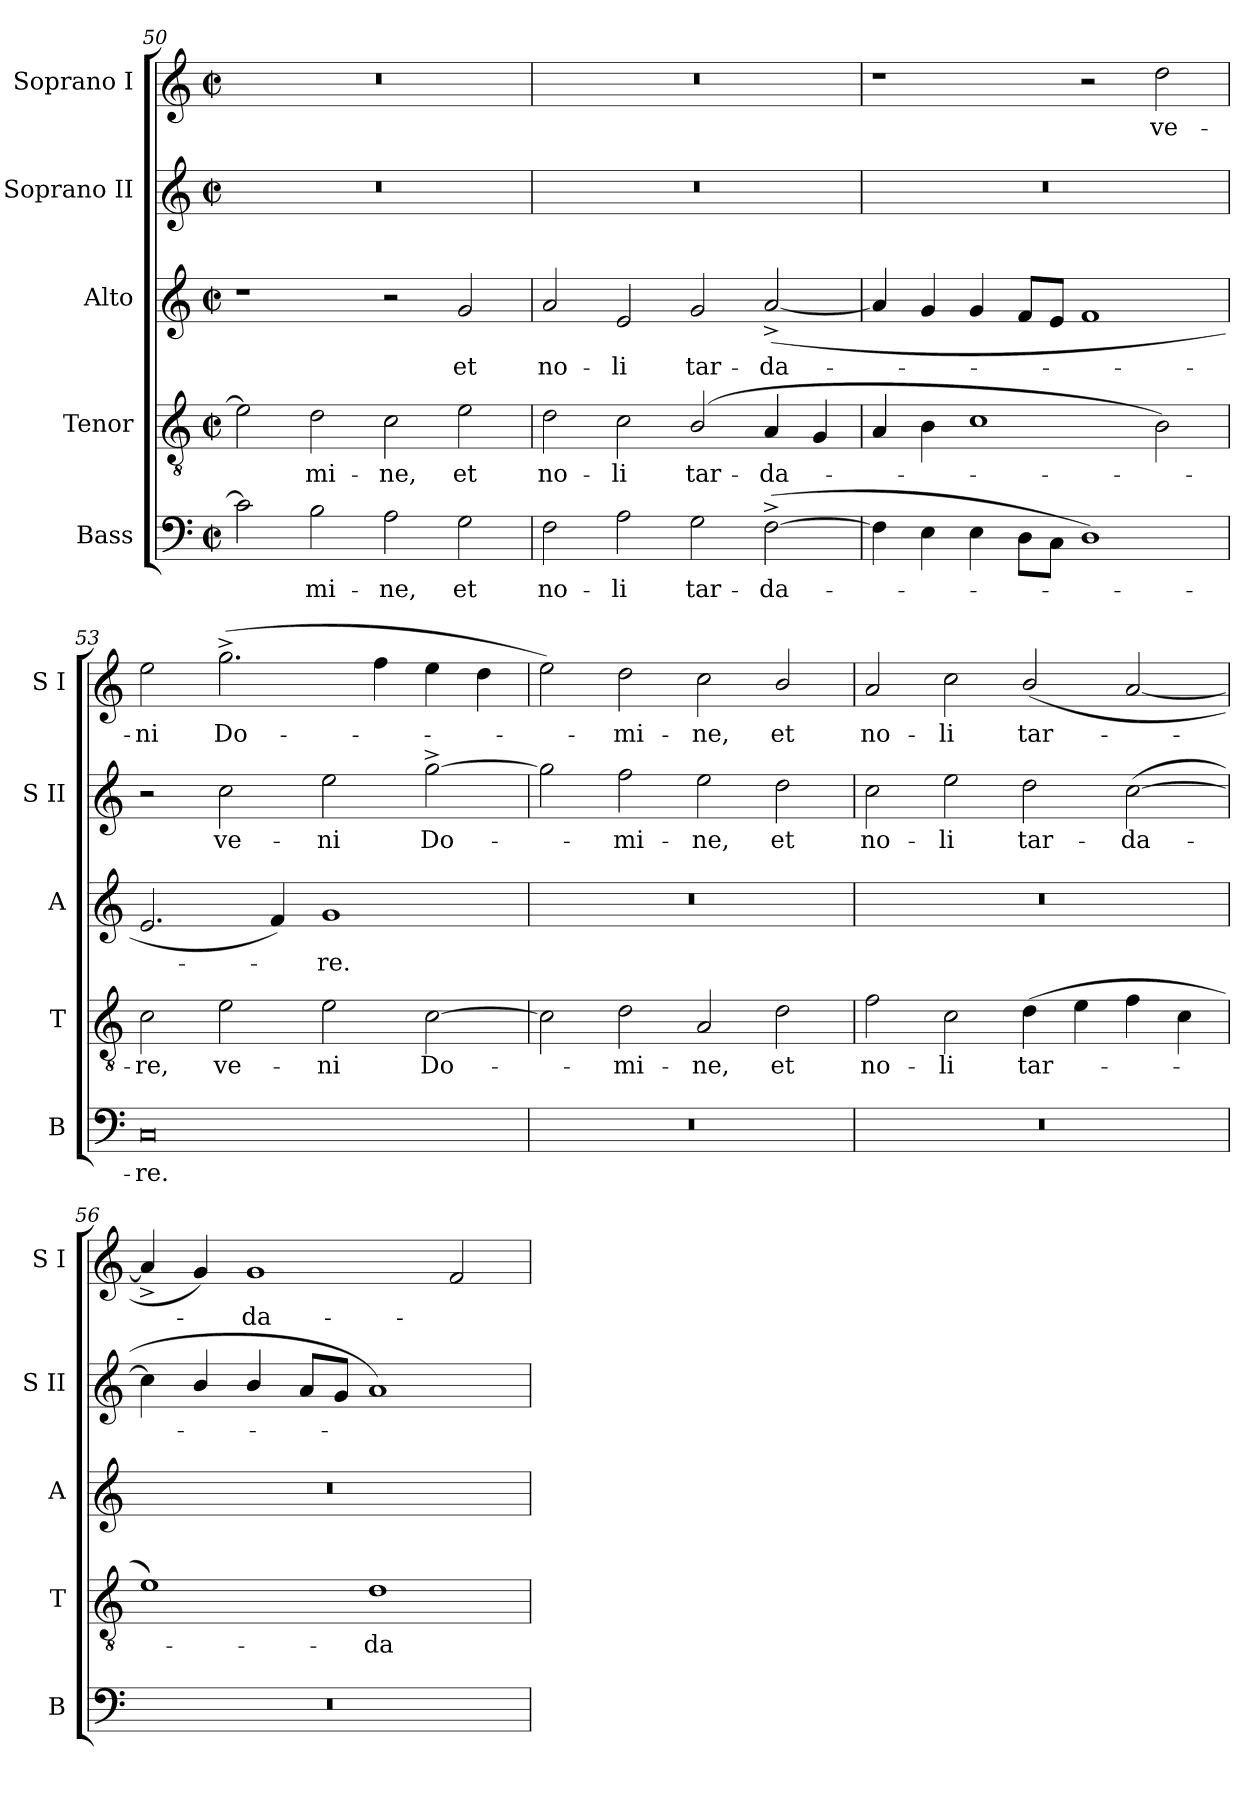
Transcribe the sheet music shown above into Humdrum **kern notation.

**kern	**text	**kern	**text	**kern	**text	**kern	**text	**kern	**text
*part5	*part5	*part4	*part4	*part3	*part3	*part2	*part2	*part1	*part1
*staff5	*staff5	*staff4	*staff4	*staff3	*staff3	*staff2	*staff2	*staff1	*staff1
*I"Bass	*	*I"Tenor	*	*I"Alto	*	*I"Soprano II	*	*I"Soprano I	*
*I'B	*	*I'T	*	*I'A	*	*I'S II	*	*I'S I	*
!!LO:LB:g=z
*clefF4	*	*clefGv2	*	*clefG2	*	*clefG2	*	*clefG2	*
*k[]	*	*k[]	*	*k[]	*	*k[]	*	*k[]	*
*C:	*	*C:	*	*C:	*	*C:	*	*C:	*
*M4/2	*	*M4/2	*	*M4/2	*	*M4/2	*	*M4/2	*
*met(c|)	*	*met(c|)	*	*met(c|)	*	*met(c|)	*	*met(c|)	*
=50	=50	=50	=50	=50	=50	=50	=50	=50	=50
2c]	.	2e]	.	1r	.	0r	.	0r	.
!	!LO:LY:b	!	!LO:LY:b	!	!	!	!	!	!
2B	mi-	2d	mi-	.	.	.	.	.	.
!	!LO:LY:b	!	!LO:LY:b	!	!	!	!	!	!
2A	-ne,	2c	-ne,	2r	.	.	.	.	.
!	!LO:LY:b	!	!LO:LY:b	!	!LO:LY:b	!	!	!	!
2G	et	2e	et	2g	et	.	.	.	.
=51	=51	=51	=51	=51	=51	=51	=51	=51	=51
!	!LO:LY:b	!	!LO:LY:b	!	!LO:LY:b	!	!	!	!
2F	no-	2d	no-	2a	no-	0r	.	0r	.
!	!LO:LY:b	!	!LO:LY:b	!	!LO:LY:b	!	!	!	!
2A	-li	2c	-li	2e	-li	.	.	.	.
!	!LO:LY:b	!	!LO:LY:b	!	!LO:LY:b	!	!	!	!
2G	tar-	(<2B/	tar-	2g	tar-	.	.	.	.
!	!LO:LY:b	!	!LO:LY:b	!	!LO:LY:b	!	!	!	!
(>[2F^	-da-	4A	-da-	(<[2a^	-da-	.	.	.	.
.	.	4G	.	.	.	.	.	.	.
=52	=52	=52	=52	=52	=52	=52	=52	=52	=52
4F]	.	4A	.	4a]	.	0r	.	1r	.
4E	.	4B	.	4g	.	.	.	.	.
4E	.	1c	.	4g	.	.	.	.	.
8D\L	.	.	.	8fL	.	.	.	.	.
8C\J	.	.	.	8eJ	.	.	.	.	.
1D)	.	.	.	1f	.	.	.	2r	.
!	!	!	!	!	!	!	!	!	!LO:LY:b
.	.	2B)	.	.	.	.	.	2dd	ve-
=53	=53	=53	=53	=53	=53	=53	=53	=53	=53
!	!LO:LY:b	!	!LO:LY:b	!	!	!	!	!	!LO:LY:b
0C	re.	2c	re,	2.e	.	2r	.	2ee	-ni
!	!	!	!LO:LY:b	!	!	!	!LO:LY:b	!	!LO:LY:b
.	.	2e	ve-	.	.	2cc	ve-	(>2.gg^	Do-
.	.	.	.	4f)	.	.	.	.	.
!	!	!	!LO:LY:b	!	!LO:LY:b	!	!LO:LY:b	!	!
.	.	2e	-ni	1g	re.	2ee	-ni	.	.
.	.	.	.	.	.	.	.	4ff	.
!	!	!	!LO:LY:b	!	!	!	!LO:LY:b	!	!
.	.	[2c	Do-	.	.	[2gg^	Do-	4ee	.
.	.	.	.	.	.	.	.	4dd	.
=54	=54	=54	=54	=54	=54	=54	=54	=54	=54
0r	.	2c]	.	0r	.	2gg]	.	2ee)	.
!	!	!	!LO:LY:b	!	!	!	!LO:LY:b	!	!LO:LY:b
.	.	2d	mi-	.	.	2ff	mi-	2dd	mi-
!	!	!	!LO:LY:b	!	!	!	!LO:LY:b	!	!LO:LY:b
.	.	2A	-ne,	.	.	2ee	-ne,	2cc	-ne,
!	!	!	!LO:LY:b	!	!	!	!LO:LY:b	!	!LO:LY:b
.	.	2d	et	.	.	2dd	et	2b/	et
=55	=55	=55	=55	=55	=55	=55	=55	=55	=55
!	!	!	!LO:LY:b	!	!	!	!LO:LY:b	!	!LO:LY:b
0r	.	2f	no-	0r	.	2cc	no-	2a	no-
!	!	!	!LO:LY:b	!	!	!	!LO:LY:b	!	!LO:LY:b
.	.	2c	-li	.	.	2ee	-li	2cc	-li
!	!	!	!LO:LY:b	!	!	!	!LO:LY:b	!	!LO:LY:b
.	.	(>4d	tar-	.	.	2dd	tar-	(<2b/	tar-
.	.	4e	.	.	.	.	.	.	.
!	!	!	!	!	!	!	!LO:LY:b	!	!
.	.	4f	.	.	.	(<[2cc	-da-	[2a	.
.	.	4c	.	.	.	.	.	.	.
=56	=56	=56	=56	=56	=56	=56	=56	=56	=56
0r	.	1e)	.	0r	.	4cc]	.	4a^]	.
.	.	.	.	.	.	4b/	.	4g)	.
!	!	!	!	!	!	!	!	!	!LO:LY:b
.	.	.	.	.	.	4b/	.	1g	da-
.	.	.	.	.	.	8aL	.	.	.
.	.	.	.	.	.	8gJ	.	.	.
!	!	!	!LO:LY:b	!	!	!	!	!	!
.	.	1d	da-	.	.	1a)	.	.	.
.	.	.	.	.	.	.	.	2f	.
=	=	=	=	=	=	=	=	=	=
*-	*-	*-	*-	*-	*-	*-	*-	*-	*-
